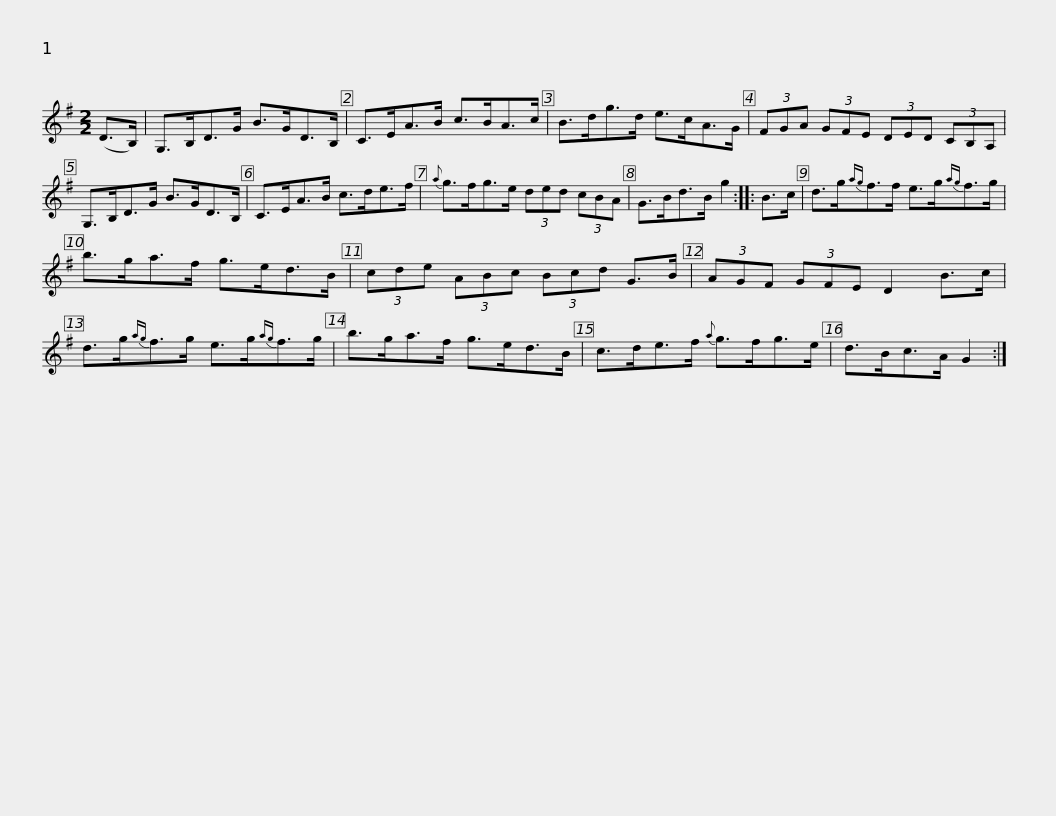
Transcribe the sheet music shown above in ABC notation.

X:1
L:1/8
M:2/2
I:linebreak $
K:G
V:1 treble
V:1
 (D>B,) | G,>B,D>G B>GD>B, | C>EA>B c>BA>c | B>dg>d e>cA>G | (3FGA (3GFE (3DED (3CB,A, |$ %5
 G,>B,D>G B>GD>B, | C>EA>B c>de>f |{a} g>fg>e (3ded (3cBA | G>Bd>B g2 :: B>c |$ %10
 d>g{ag}f>f e>g{ag}f>g | b>ga>f g>ed>B | (3cde (3ABc (3Bcd G>B | (3AGF (3GFE D2 B>c |$ d>g{ag}f>g e>g{ag}f>g | %15
 b>ga>f g>ed>B | c>de>f{a} g>fg>e | d>Bc>A G2 :| %18
